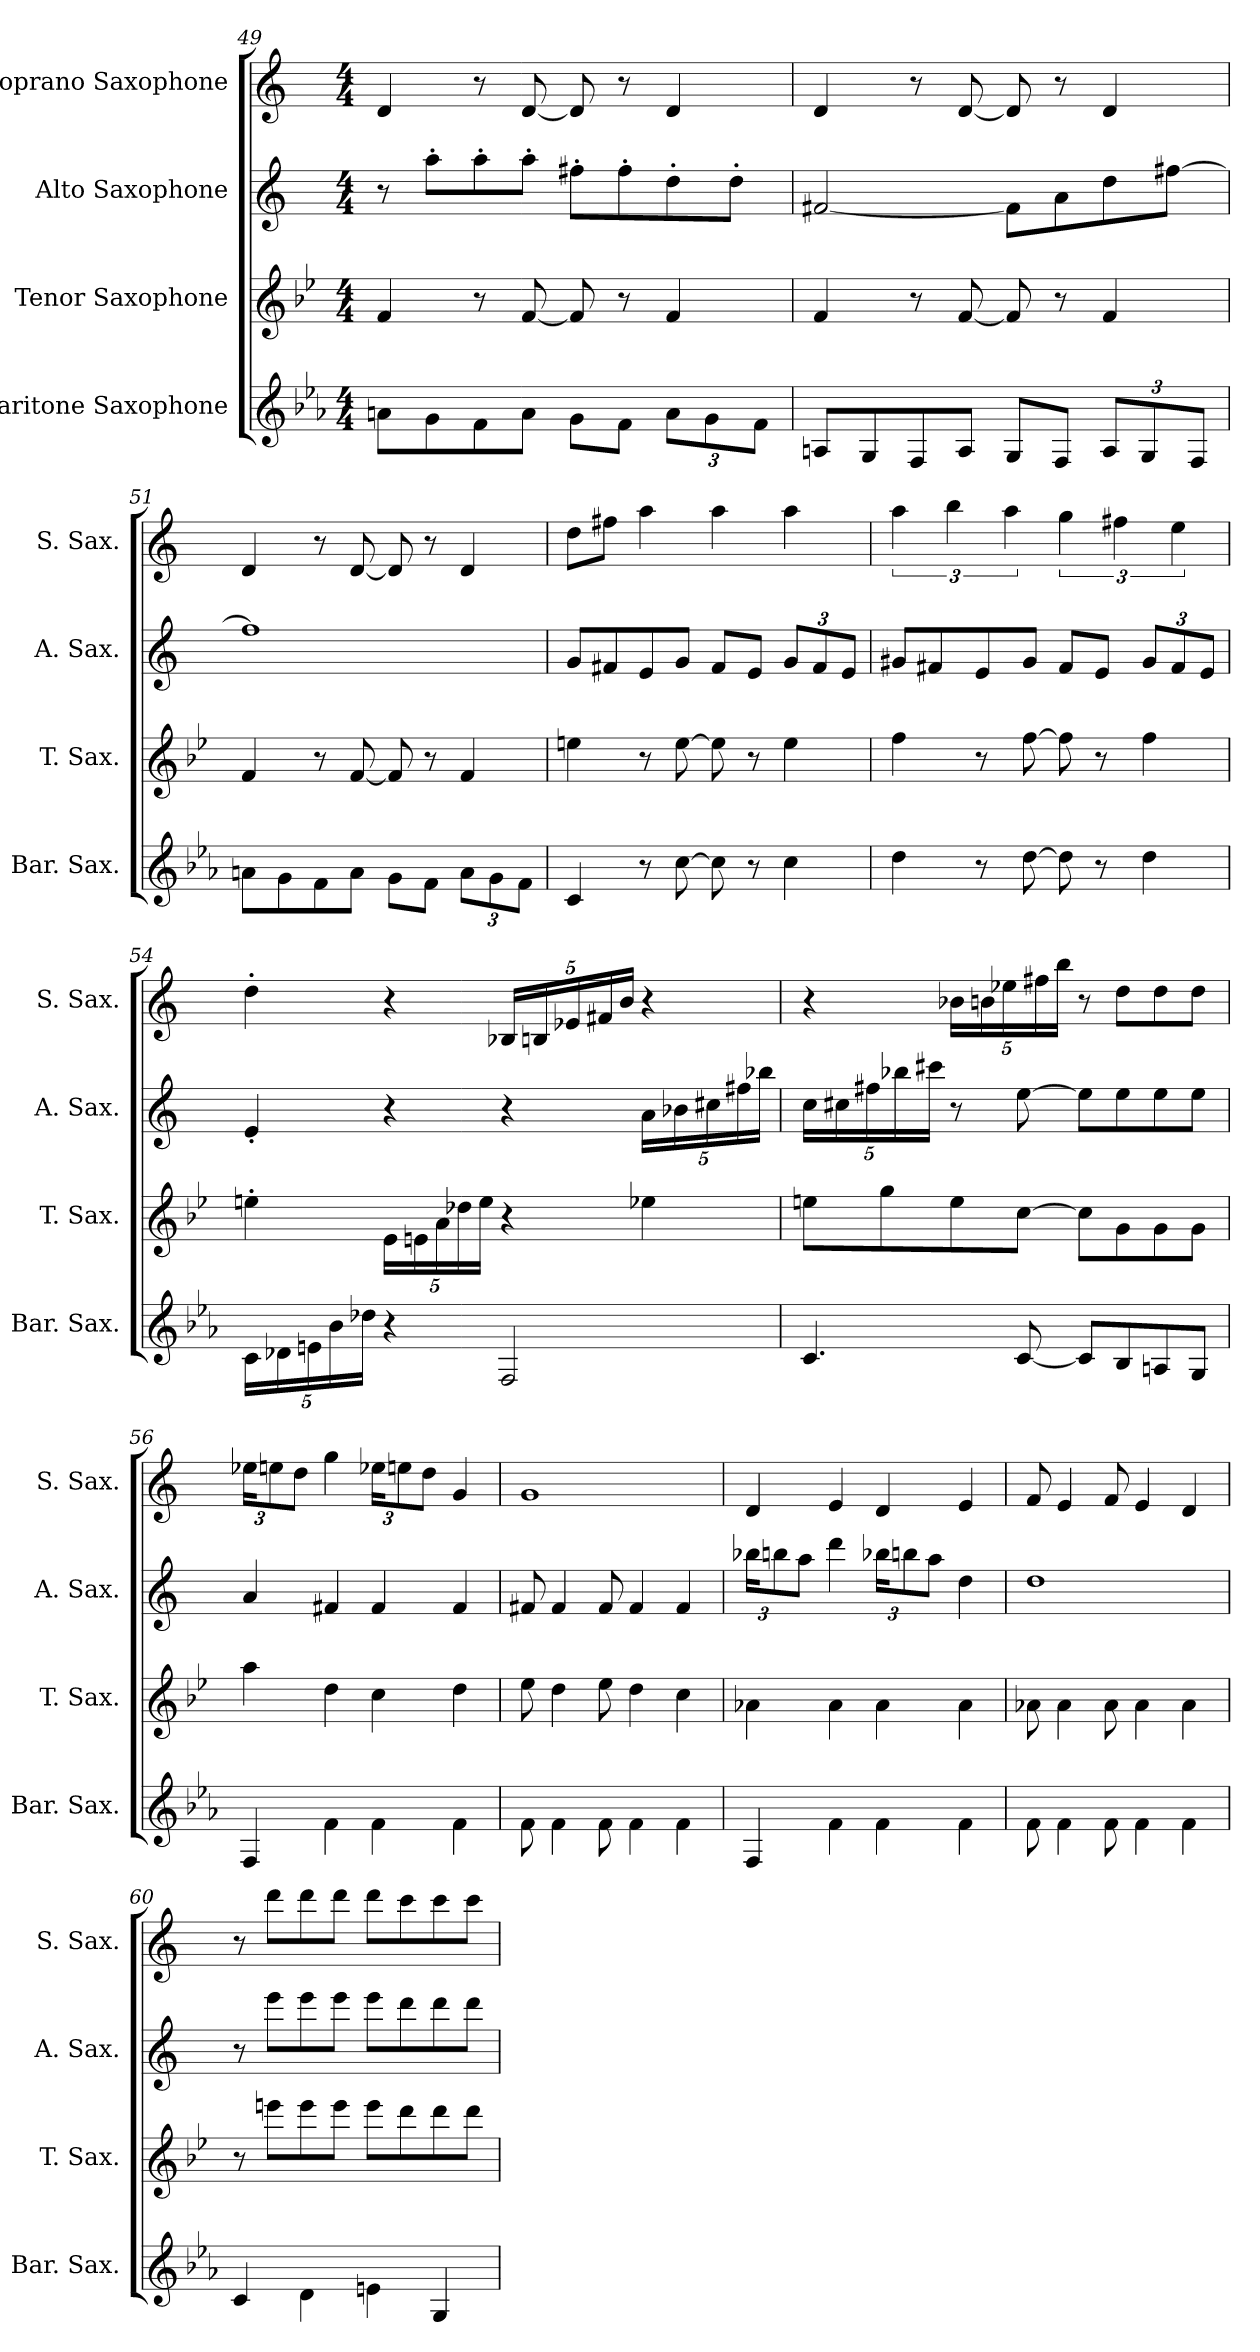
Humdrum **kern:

**kern	**kern	**kern	**kern
*part4	*part3	*part2	*part1
*staff4	*staff3	*staff2	*staff1
*I"Baritone Saxophone	*I"Tenor Saxophone	*I"Alto Saxophone	*I"Soprano Saxophone
*I'Bar. Sax.	*I'T. Sax.	*I'A. Sax.	*I'S. Sax.
!!LO:LB:g=z
*clefG2	*clefG2	*clefG2	*clefG2
*ITrd12c21	*ITrd8c14	*ITrd5c9	*ITrd1c2
*k[b-e-a-]	*k[b-e-]	*k[b-e-a-]	*k[b-e-]
*M4/4	*M4/4	*M4/4	*M4/4
=49	=49	=49	=49
8An\L	4F/	8r	4c/
8G\	.	8cc'\L	.
8F\	8r	8cc'\	8r
8A\J	[8F/	8cc'\J	[8c/
8G\L	8F/]	8an'\L	8c/]
8F\J	8r	8a'\	8r
*Xbrackettup	*	*	*
12A\L	4F/	8f'\	4c/
12G\	.	.	.
.	.	8f'\J	.
12F\J	.	.	.
=50	=50	=50	=50
8AAn/L	4F/	[2An/	4c/
8GG/	.	.	.
8FF/	8r	.	8r
8AA/J	[8F/	.	[8c/
8GG/L	8F/]	8A\L]	8c/]
8FF/J	8r	8c\	8r
12AA/L	4F/	8f\	4c/
12GG/	.	.	.
.	.	[8an\J	.
12FF/J	.	.	.
=51	=51	=51	=51
8An\L	4F/	1a]	4c/
8G\	.	.	.
8F\	8r	.	8r
8A\J	[8F/	.	[8c/
8G\L	8F/]	.	8c/]
8F\J	8r	.	8r
12A\L	4F/	.	4c/
12G\	.	.	.
12F\J	.	.	.
!!LO:LB:g=z
=52	=52	=52	=52
4C/	4en\	8B-/L	8cc\L
.	.	8An/	8een\J
8r	8r	8G/	4gg\
[8c\	[8e\	8B-/J	.
8c\]	8e\]	8A/L	4gg\
8r	8r	8G/J	.
*	*	*Xbrackettup	*
4c\	4e\	12B-/L	4gg\
.	.	12A/	.
.	.	12G/J	.
=53	=53	=53	=53
4d\	4f\	8Bn/L	6gg\
.	.	8An/	.
.	.	.	6aa\
8r	8r	8G/	.
.	.	.	6gg\
[8d\	[8f\	8B/J	.
8d\]	8f\]	8A/L	6ff\
8r	8r	8G/J	.
.	.	.	6een\
4d\	4f\	12B/L	.
.	.	12A/	6dd\
.	.	12G/J	.
!!LO:PB:g=z
=54	=54	=54	=54
20C\LL	4en'\	4G'/	4cc'\
20D-X\	.	.	.
20En\	.	.	.
20B-\	.	.	.
20d-X\JJ	.	.	.
*	*Xbrackettup	*	*
4r	20E-\LL	4r	4r
.	20En\	.	.
.	20A\	.	.
.	20d-X\	.	.
.	20e\JJ	.	.
*	*	*	*Xbrackettup
2FF/	4r	4r	20A-X/LL
.	.	.	20An/
.	.	.	20d-X/
.	.	.	20en/
.	.	.	20a/JJ
.	4e-X\	20c\LL	4r
.	.	20d-X\	.
.	.	20en\	.
.	.	20an\	.
.	.	20dd-X\JJ	.
!!LO:LB:g=z
=55	=55	=55	=55
4.C/	8en\L	20e-\LL	4r
.	.	20en\	.
.	.	20an\	.
.	8g\	.	.
.	.	20dd-X\	.
.	.	20een\JJ	.
.	8e\	8r	20a-X\LL
.	.	.	20an\
.	.	.	20dd-X\
[8C/	[8c\J	[8g\	.
.	.	.	20een\
.	.	.	20aa\JJ
8C/L]	8c\L]	8g\L]	8r
8BB-/	8G\	8g\	8cc\L
8AAn/	8G\	8g\	8cc\
8GG/J	8G\J	8g\J	8cc\J
=56	=56	=56	=56
4FF/	4a\	4c/	24dd-X\KL
.	.	.	12ddn\
.	.	.	8cc\J
4F\	4d\	4An/	4ff\
4F\	4c\	4A/	24dd-X\KL
.	.	.	12ddn\
.	.	.	8cc\J
4F\	4d\	4A/	4f/
=57	=57	=57	=57
8F\	8e-\	8An/	1f
4F\	4d\	4A/	.
8F\	8e-\	8A/	.
4F\	4d\	4A/	.
4F\	4c\	4A/	.
!!LO:LB:g=z
=58	=58	=58	=58
4FF/	4A-X\	24dd-X\KL	4c/
.	.	12ddn\	.
.	.	8cc\J	.
4F\	4A-\	4ff\	4d/
4F\	4A-\	24dd-X\KL	4c/
.	.	12ddn\	.
.	.	8cc\J	.
4F\	4A-\	4f\	4d/
=59	=59	=59	=59
8F\	8A-X\	1f	8e-/
4F\	4A-\	.	4d/
8F\	8A-\	.	8e-/
4F\	4A-\	.	4d/
4F\	4A-\	.	4c/
=60	=60	=60	=60
4C/	8r	8r	8r
.	8een\L	8gg\L	8ccc\L
4D\	8ee\	8gg\	8ccc\
.	8ee\J	8gg\J	8ccc\J
4En\	8ee\L	8gg\L	8ccc\L
.	8dd\	8ff\	8bb-\
4GG/	8dd\	8ff\	8bb-\
.	8dd\J	8ff\J	8bb-\J
=	=	=	=
*-	*-	*-	*-
